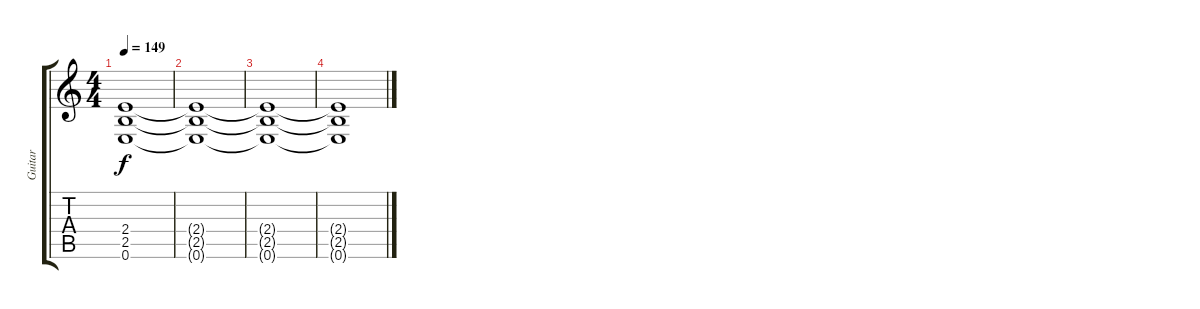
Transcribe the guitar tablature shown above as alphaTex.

\track ("Guitar" "Guitar") {instrument distortionguitar}
\staff {score tabs}
\tuning (E4 B3 G3 D3 A2 E2) {hide}
\ts (4 4)
\tempo 149
\clef g2
\ks c
(2.4 2.5 0.6).1{dy f volume 0} |
(2.4{t} 2.5{t} 0.6{t}).1 |
(2.4{t} 2.5{t} 0.6{t}).1 |
(2.4{t} 2.5{t} 0.6{t}).1
